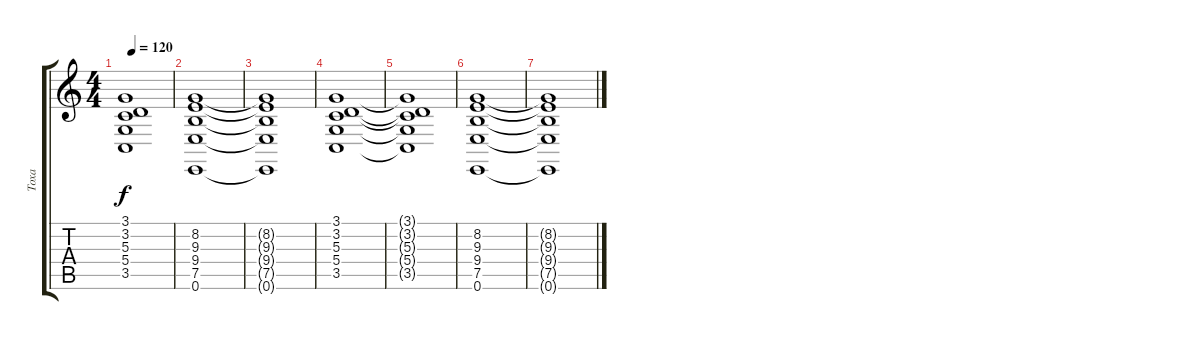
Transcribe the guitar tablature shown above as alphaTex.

\track ("Тоха" "Тоха") {instrument synthstrings1}
\staff {score tabs}
\tuning (E4 B3 G3 D3 A2 E2) {hide}
\ts (4 4)
\tempo 120
\clef g2
\ks c
(3.1{t} 3.2{t} 5.3{t} 5.4{t} 3.5{t}).1{dy f} |
(8.2 9.3 9.4 7.5 0.6).1 |
(8.2{t} 9.3{t} 9.4{t} 7.5{t} 0.6{t}).1 |
(3.1 3.2 5.3 5.4 3.5).1 |
(3.1{t} 3.2{t} 5.3{t} 5.4{t} 3.5{t}).1 |
(8.2 9.3 9.4 7.5 0.6).1 |
(8.2{t} 9.3{t} 9.4{t} 7.5{t} 0.6{t}).1
